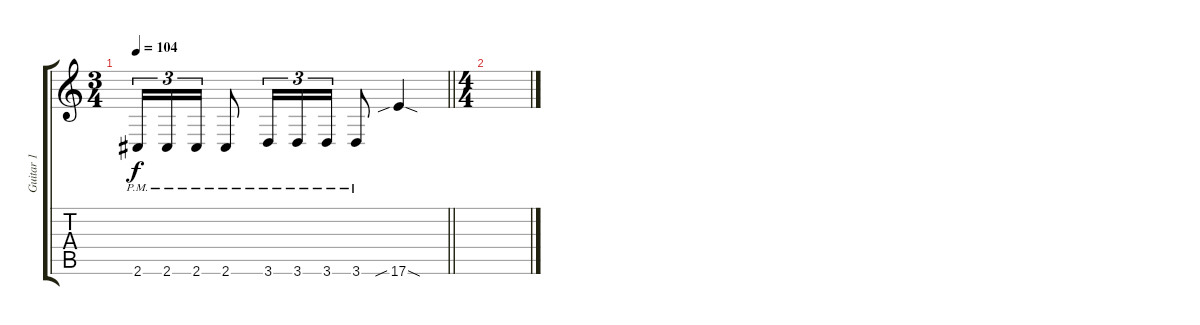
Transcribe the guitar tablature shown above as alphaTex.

\track ("Guitar 1" "Guitar 1") {instrument distortionguitar}
\staff {score tabs}
\tuning (Eb4 B3 Gb3 B2 Gb2 B1) {hide}
\ts (3 4)
\tempo 104
\clef g2
\barLineRight lightlight
\ks c
2.6{pm}.16{tu (3 2) dy f} 2.6{pm}.16{tu (3 2)} 2.6{pm}.16{tu (3 2)} 2.6{pm}.8 3.6{pm}.16{tu (3 2)} 3.6{pm}.16{tu (3 2)} 3.6{pm}.16{tu (3 2)} 3.6{pm}.8 17.6{sib sod}.4 |
\ts (4 4)
